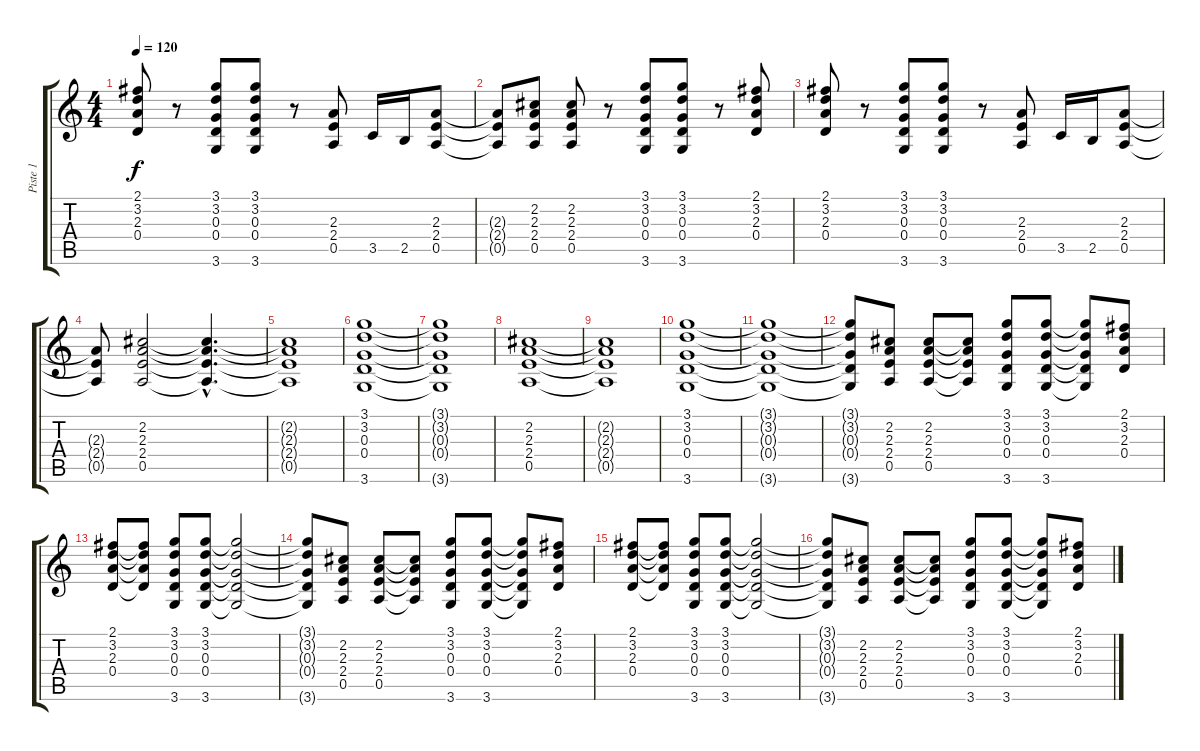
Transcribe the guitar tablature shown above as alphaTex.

\track ("Piste 1" "Piste 1") {instrument overdrivenguitar}
\staff {score tabs}
\tuning (E4 B3 G3 D3 A2 E2) {hide}
\ts (4 4)
\tempo 120
\clef g2
\ks c
(2.1 3.2 2.3 0.4).8{dy f} r.8 (3.1 3.2 0.3 0.4 3.6).8 (3.1 3.2 0.3 0.4 3.6).8 r.8 (2.3 2.4 0.5).8 3.5.16 2.5.16 (2.3 2.4 0.5).8 |
(2.3{t} 2.4{t} 0.5{t}).8 (2.2 2.3 2.4 0.5).8 (2.2 2.3 2.4 0.5).8 r.8 (3.1 3.2 0.3 0.4 3.6).8 (3.1 3.2 0.3 0.4 3.6).8 r.8 (2.1 3.2 2.3 0.4).8 |
(2.1 3.2 2.3 0.4).8 r.8 (3.1 3.2 0.3 0.4 3.6).8 (3.1 3.2 0.3 0.4 3.6).8 r.8 (2.3 2.4 0.5).8 3.5.16 2.5.16 (2.3 2.4 0.5).8 |
(2.3{t} 2.4{t} 0.5{t}).8 (2.2 2.3 2.4 0.5).2 (2.2{hac t} 2.3{hac t} 2.4{hac t} 0.5{hac t}).4{d} |
(2.2{t} 2.3{t} 2.4{t} 0.5{t}).1 |
(3.1 3.2 0.3 0.4 3.6).1 |
(3.1{t} 3.2{t} 0.3{t} 0.4{t} 3.6{t}).1 |
(2.2 2.3 2.4 0.5).1 |
(2.2{t} 2.3{t} 2.4{t} 0.5{t}).1 |
(3.1 3.2 0.3 0.4 3.6).1 |
(3.1{t} 3.2{t} 0.3{t} 0.4{t} 3.6{t}).1 |
(3.1{t} 3.2{t} 0.3{t} 0.4{t} 3.6{t}).8 (2.2 2.3 2.4 0.5).8 (2.2 2.3 2.4 0.5).8 (2.2{t} 2.3{t} 2.4{t} 0.5{t}).8 (3.1 3.2 0.3 0.4 3.6).8 (3.1 3.2 0.3 0.4 3.6).8 (3.1{t} 3.2{t} 0.3{t} 0.4{t} 3.6{t}).8 (2.1 3.2 2.3 0.4).8 |
(2.1 3.2 2.3 0.4).8 (2.1{t} 3.2{t} 2.3{t} 0.4{t}).8 (3.1 3.2 0.3 0.4 3.6).8 (3.1 3.2 0.3 0.4 3.6).8 (3.1{t} 3.2{t} 0.3{t} 0.4{t} 3.6{t}).2 |
(3.1{t} 3.2{t} 0.3{t} 0.4{t} 3.6{t}).8 (2.2 2.3 2.4 0.5).8 (2.2 2.3 2.4 0.5).8 (2.2{t} 2.3{t} 2.4{t} 0.5{t}).8 (3.1 3.2 0.3 0.4 3.6).8 (3.1 3.2 0.3 0.4 3.6).8 (3.1{t} 3.2{t} 0.3{t} 0.4{t} 3.6{t}).8 (2.1 3.2 2.3 0.4).8 |
(2.1 3.2 2.3 0.4).8 (2.1{t} 3.2{t} 2.3{t} 0.4{t}).8 (3.1 3.2 0.3 0.4 3.6).8 (3.1 3.2 0.3 0.4 3.6).8 (3.1{t} 3.2{t} 0.3{t} 0.4{t} 3.6{t}).2 |
(3.1{t} 3.2{t} 0.3{t} 0.4{t} 3.6{t}).8 (2.2 2.3 2.4 0.5).8 (2.2 2.3 2.4 0.5).8 (2.2{t} 2.3{t} 2.4{t} 0.5{t}).8 (3.1 3.2 0.3 0.4 3.6).8 (3.1 3.2 0.3 0.4 3.6).8 (3.1{t} 3.2{t} 0.3{t} 0.4{t} 3.6{t}).8 (2.1 3.2 2.3 0.4).8
